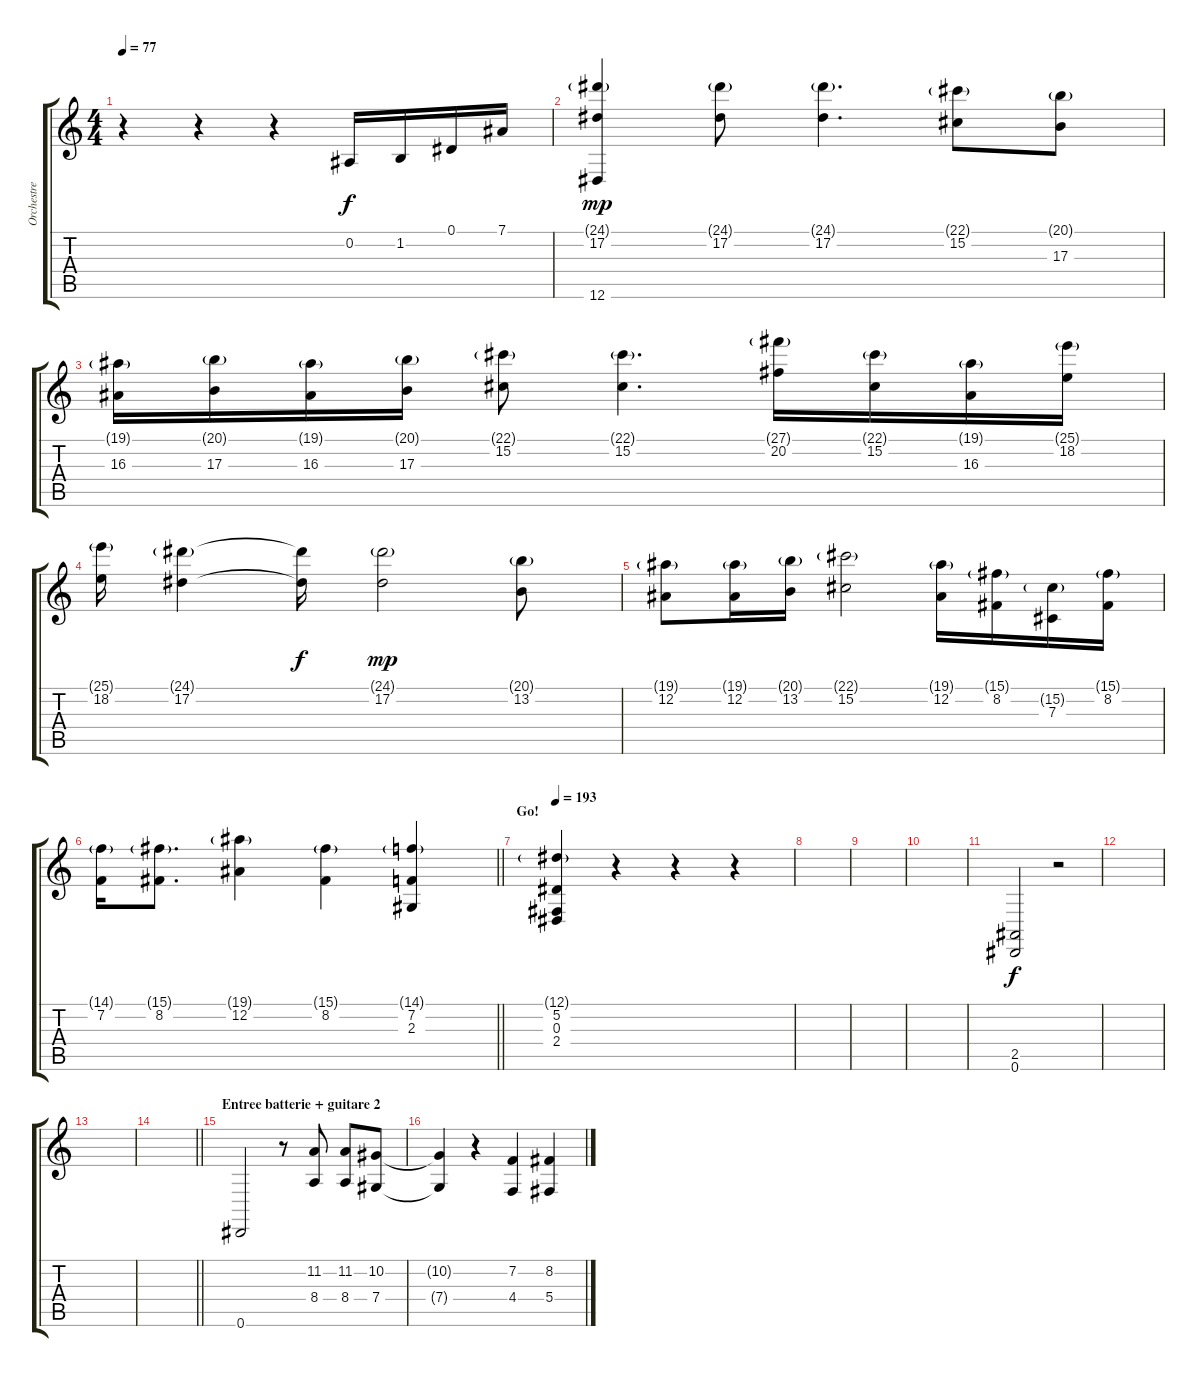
\track ("Orchestre" "Orchestre") {instrument violin}
\staff {score tabs}
\tuning (Eb4 Bb3 Gb3 Db3 Ab2 Eb2) {hide}
\ts (4 4)
\tempo 77
\clef g2
\ks c
r.4{dy f instrument cello} r.4 r.4 0.2.16 1.2.16 0.1.16 7.1.16 |
(24.1{g} 17.2 12.6).4{dy mp} (24.1{g} 17.2).8 (24.1{g} 17.2).4{d} (22.1{g} 15.2).8 (20.1{g} 17.3).8 |
(19.1{g} 16.3).16 (20.1{g} 17.3).16 (19.1{g} 16.3).16 (20.1{g} 17.3).16 (22.1{g} 15.2).8 (22.1{g} 15.2).4{d} (27.1{g} 20.2).16 (22.1{g} 15.2).16 (19.1{g} 16.3).16 (25.1{g} 18.2).16 |
(25.1{g} 18.2).16 (24.1{g} 17.2).4 (24.1{t} 17.2{t}).16{dy f} (24.1{g} 17.2).2{dy mp} (20.1{g} 13.2).8 |
(19.1{g} 12.2).8 (19.1{g} 12.2).16 (20.1{g} 13.2).16 (22.1{g} 15.2).2 (19.1{g} 12.2).16 (15.1{g} 8.2).16 (15.2{g} 7.3).16 (15.1{g} 8.2).16 |
\barLineRight lightlight
(14.1{g} 7.2).16 (15.1{g} 8.2).8{d} (19.1{g} 12.2).4 (15.1{g} 8.2).4 (14.1{g} 7.2 2.3).4 |
\section ("" "Go!")
\tempo 193
(12.1{g} 5.2 0.3 2.4).4 r.4 r.4 r.4 |
|
|
|
(2.5 0.6).2{dy f} r.2 |
|
|
\barLineRight lightlight
|
\section ("" "Entree batterie + guitare 2")
0.6.2 r.8 (11.2 8.4).8 (11.2 8.4).8 (10.2 7.4).8 |
(10.2{t} 7.4{t}).4 r.4 (7.2 4.4).4 (8.2 5.4).4
